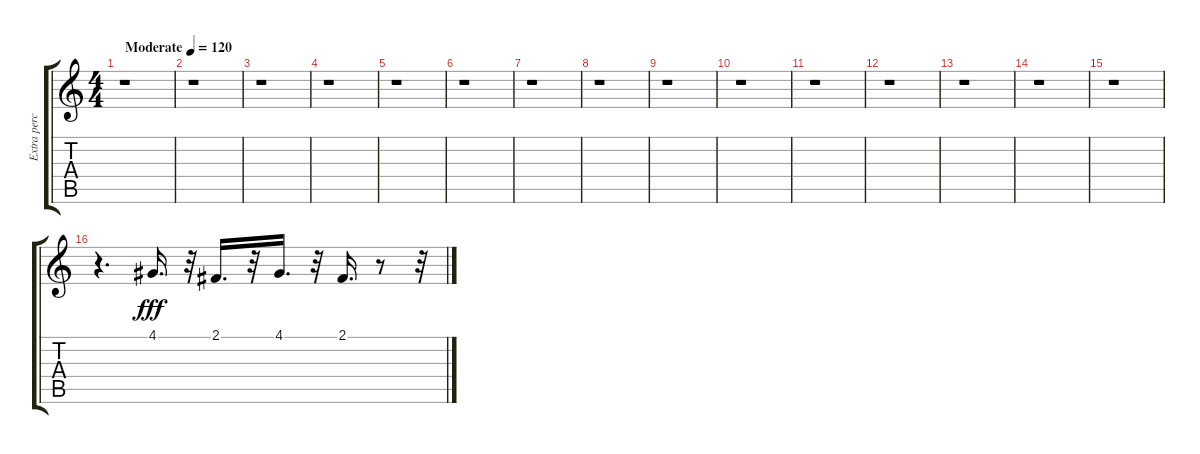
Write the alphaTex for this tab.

\track ("Extra percusion" "Extra perc") {instrument woodblock}
\staff {score tabs}
\tuning (E4 B3 G3 D3 A2 E2) {hide}
\ts (4 4)
\tempo (120 "Moderate")
\clef g2
\ks c
r.1{dy fff instrument woodblock} |
r.1 |
r.1 |
r.1 |
r.1 |
r.1 |
r.1 |
r.1 |
r.1 |
r.1 |
r.1 |
r.1 |
r.1 |
r.1 |
r.1 |
r.4{d} 4.1.16{d} r.32 2.1.16{d} r.32 4.1.16{d} r.32 2.1.16{d} r.8 r.32
